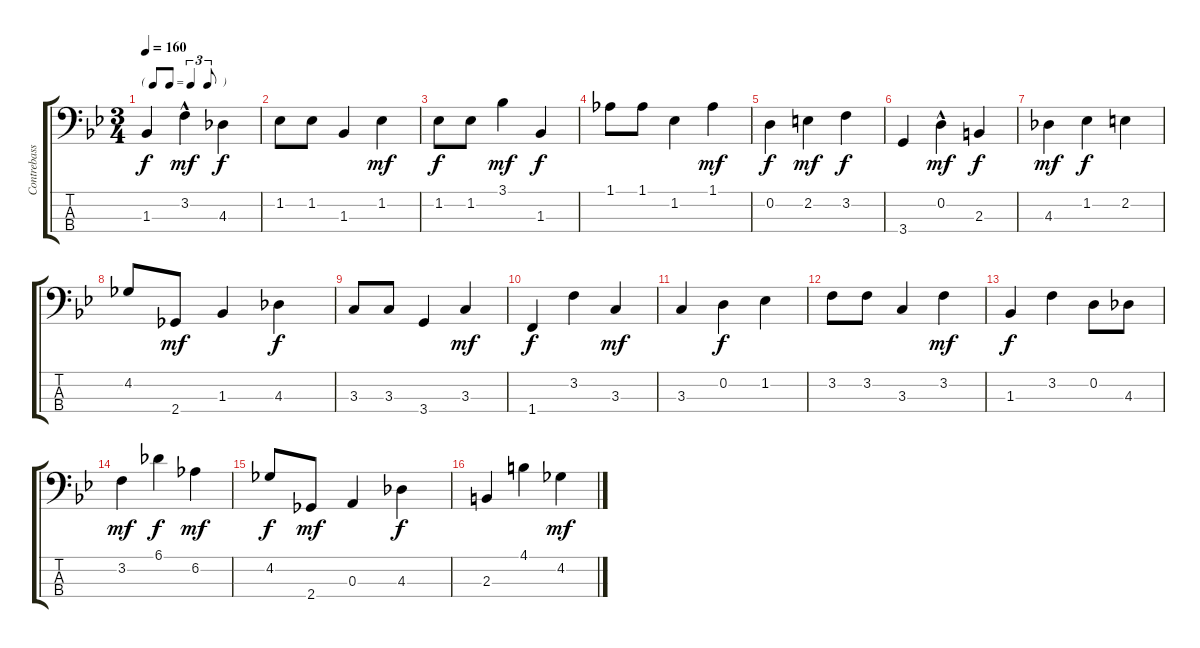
\track ("Contrebasse" "Contrebass") {instrument acousticbass}
\staff {score tabs}
\tuning (G2 D2 A1 E1) {hide}
\ts (3 4)
\tf triplet8th
\tempo 160
\clef f4
\ks bb
1.3.4{dy f} 3.2{hac}.4{dy mf} 4.3.4{dy f} |
1.2.8 1.2.8 1.3.4 1.2.4{dy mf} |
1.2.8{dy f} 1.2.8 3.1.4{dy mf} 1.3.4{dy f} |
1.1.8 1.1.8 1.2.4 1.1.4{dy mf} |
0.2.4{dy f} 2.2.4{dy mf} 3.2.4{dy f} |
3.4.4 0.2{hac}.4{dy mf} 2.3.4{dy f} |
4.3.4{dy mf} 1.2.4{dy f} 2.2.4 |
4.2.8 2.4.8{dy mf} 1.3.4 4.3.4{dy f} |
3.3.8 3.3.8 3.4.4 3.3.4{dy mf} |
1.4.4{dy f} 3.2.4 3.3.4{dy mf} |
3.3.4 0.2.4{dy f} 1.2.4 |
3.2.8 3.2.8 3.3.4 3.2.4{dy mf} |
1.3.4{dy f} 3.2.4 0.2.8 4.3.8 |
3.2.4{dy mf} 6.1.4{dy f} 6.2.4{dy mf} |
4.2.8{dy f} 2.4.8{dy mf} 0.3.4 4.3.4{dy f} |
2.3.4 4.1.4 4.2.4{dy mf}
